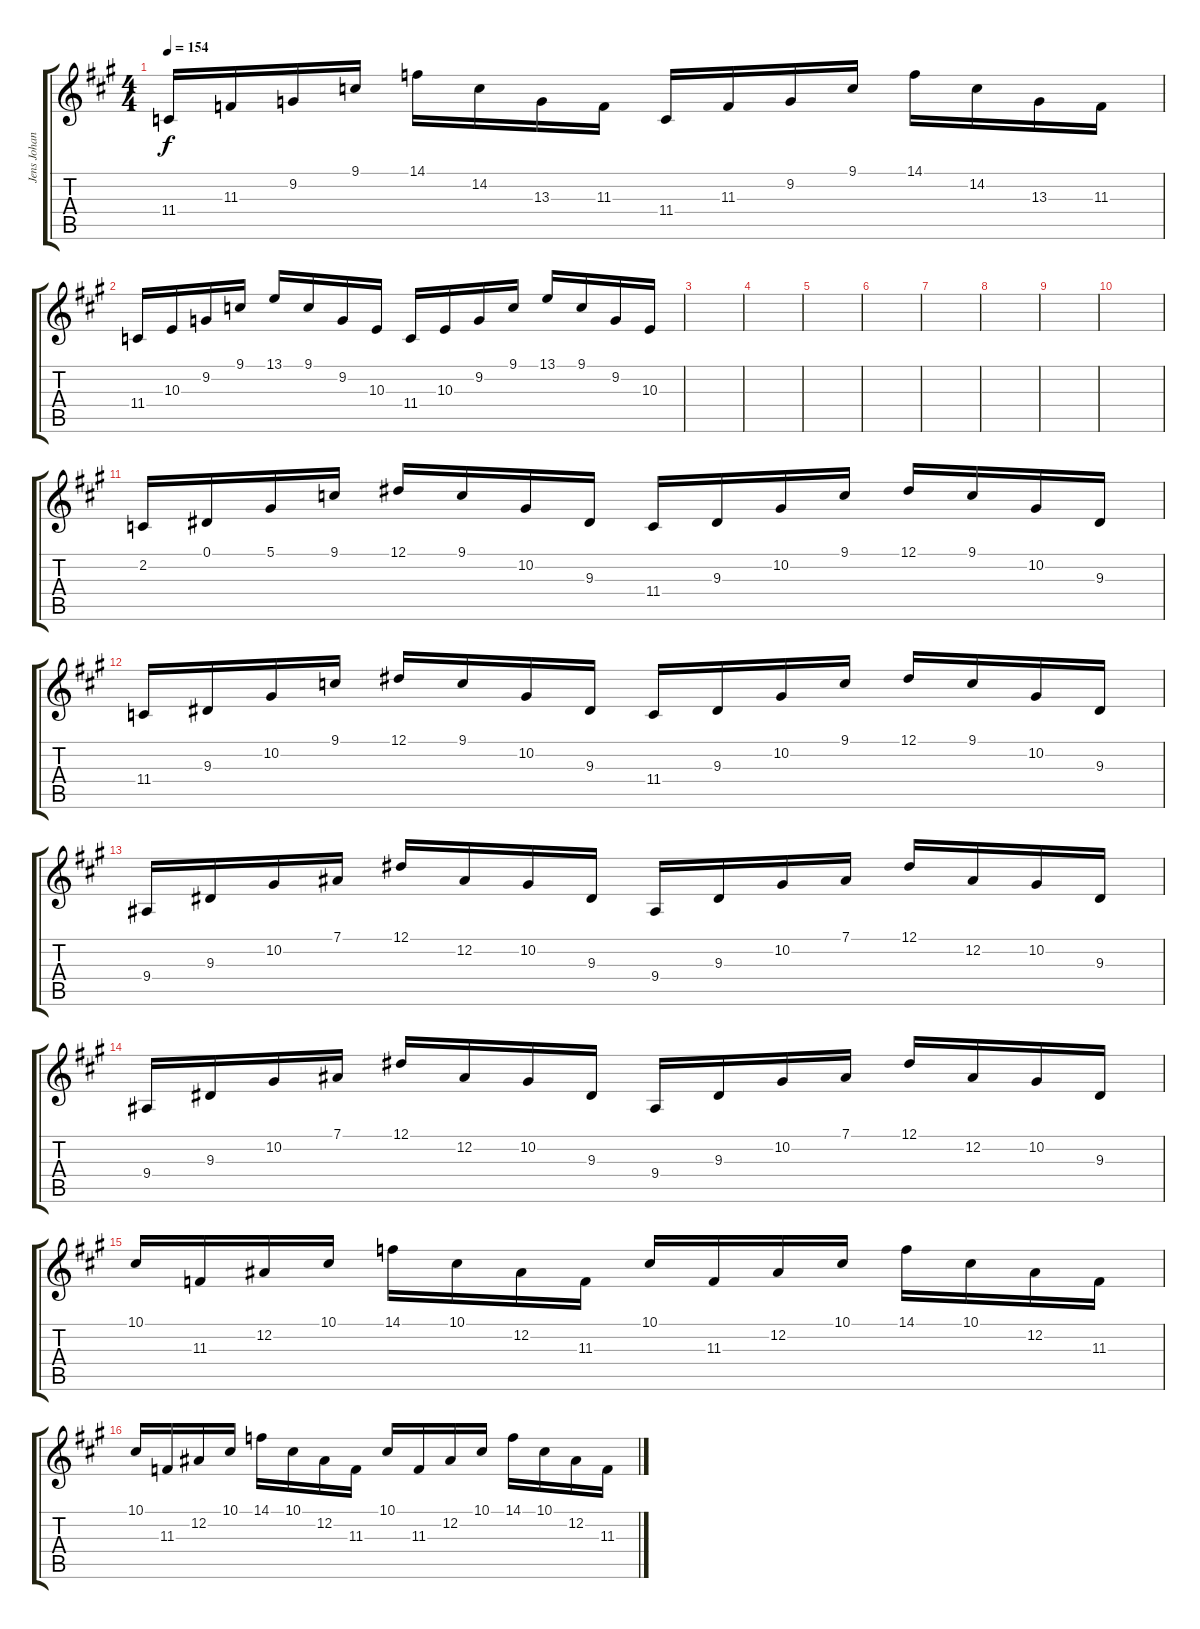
\track ("Jens Johansson I" "Jens Johan") {instrument harpsichord}
\staff {score tabs}
\tuning (Eb4 Bb3 Gb3 Db3 Ab2 Eb2) {hide}
\ts (4 4)
\tempo 154
\clef g2
\ks a
11.4.16{dy f} 11.3.16 9.2.16 9.1.16 14.1.16 14.2.16 13.3.16 11.3.16 11.4.16 11.3.16 9.2.16 9.1.16 14.1.16 14.2.16 13.3.16 11.3.16 |
11.4.16 10.3.16 9.2.16 9.1.16 13.1.16 9.1.16 9.2.16 10.3.16 11.4.16 10.3.16 9.2.16 9.1.16 13.1.16 9.1.16 9.2.16 10.3.16 |
|
|
|
|
|
|
|
|
2.2.16 0.1.16 5.1.16 9.1.16 12.1.16 9.1.16 10.2.16 9.3.16 11.4.16 9.3.16 10.2.16 9.1.16 12.1.16 9.1.16 10.2.16 9.3.16 |
11.4.16 9.3.16 10.2.16 9.1.16 12.1.16 9.1.16 10.2.16 9.3.16 11.4.16 9.3.16 10.2.16 9.1.16 12.1.16 9.1.16 10.2.16 9.3.16 |
9.4.16 9.3.16 10.2.16 7.1.16 12.1.16 12.2.16 10.2.16 9.3.16 9.4.16 9.3.16 10.2.16 7.1.16 12.1.16 12.2.16 10.2.16 9.3.16 |
9.4.16 9.3.16 10.2.16 7.1.16 12.1.16 12.2.16 10.2.16 9.3.16 9.4.16 9.3.16 10.2.16 7.1.16 12.1.16 12.2.16 10.2.16 9.3.16 |
10.1.16 11.3.16 12.2.16 10.1.16 14.1.16 10.1.16 12.2.16 11.3.16 10.1.16 11.3.16 12.2.16 10.1.16 14.1.16 10.1.16 12.2.16 11.3.16 |
10.1.16 11.3.16 12.2.16 10.1.16 14.1.16 10.1.16 12.2.16 11.3.16 10.1.16 11.3.16 12.2.16 10.1.16 14.1.16 10.1.16 12.2.16 11.3.16
